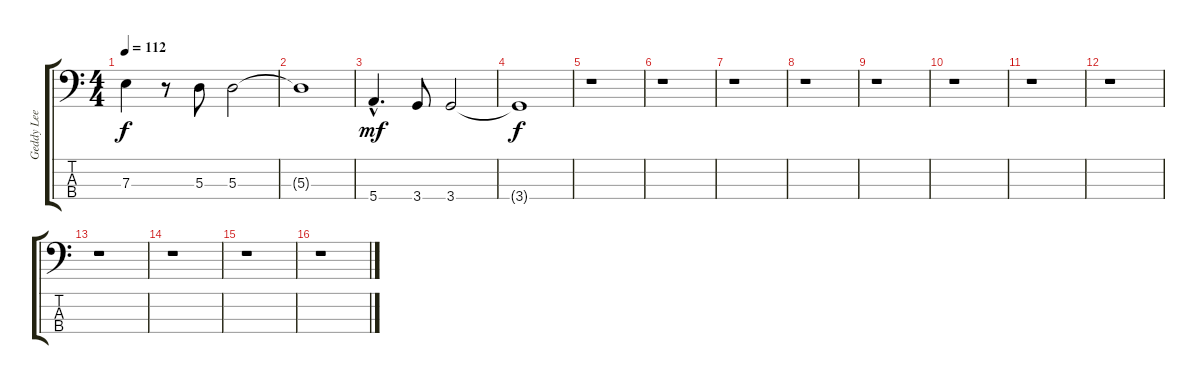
\track ("Geddy Lee" "Geddy Lee") {instrument electricbassfinger}
\staff {score tabs}
\tuning (G2 D2 A1 E1) {hide}
\ts (4 4)
\tempo 112
\clef f4
\ks c
7.3.4{dy f instrument electricbassfinger} r.8 5.3.8 5.3.2 |
5.3{t}.1 |
5.4{hac}.4{d dy mf} 3.4.8 3.4.2 |
3.4{t}.1{dy f} |
r.1 |
r.1 |
r.1 |
r.1 |
r.1 |
r.1 |
r.1 |
r.1 |
r.1 |
r.1 |
r.1 |
r.1
